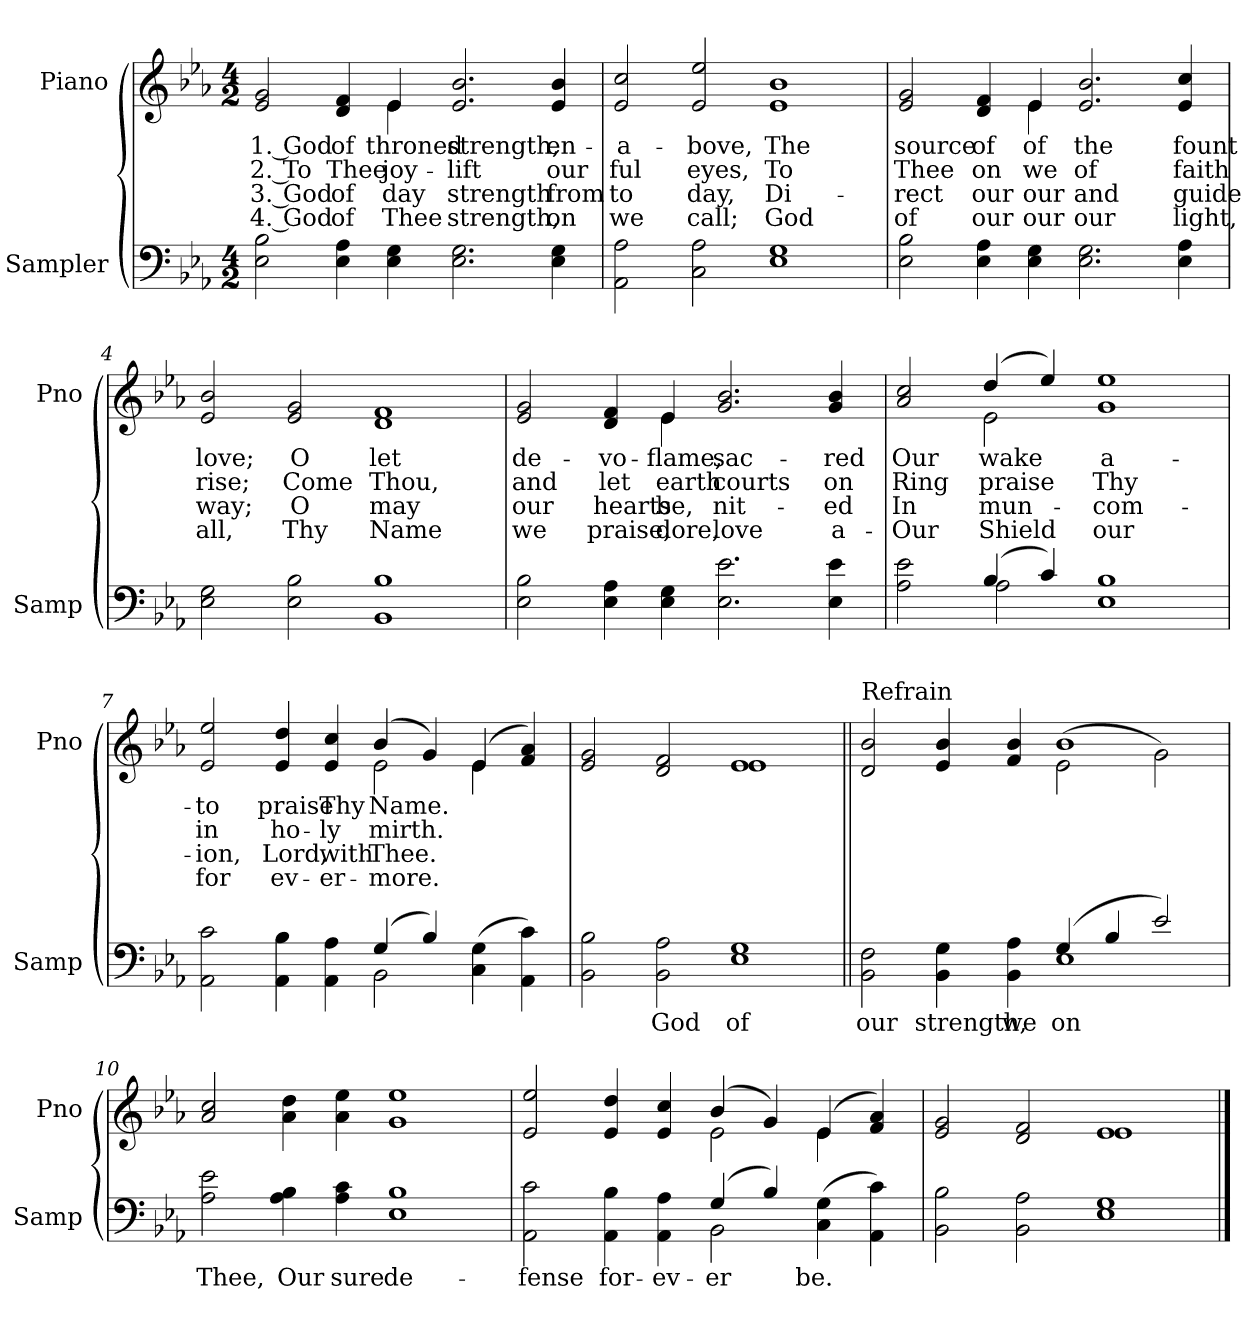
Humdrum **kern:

**kern	**text	**kern	**text	**text	**text	**text
*part2	*part2	*part1	*part1	*part1	*part1	*part1
*staff2	*staff2	*staff1	*staff1	*staff1	*staff1	*staff1
*I"Sampler	*	*I"Piano	*	*	*	*
*I'Samp	*	*I'Pno	*	*	*	*
*clefF4	*	*clefG2	*	*	*	*
*k[b-e-a-]	*	*k[b-e-a-]	*	*	*	*
*E-:	*	*E-:	*	*	*	*
*M4/2	*	*M4/2	*	*	*	*
=1	=1	=1	=1	=1	=1	=1
*	*	*^	*	*	*	*
2E-\ 2B-\	.	2e-/ 2g/	2.ryy	1. God	2. To	3. God	4. God
4E-\ 4A-\	.	4d/ 4f/	.	of	Thee	of	of
4E-\ 4G\	.	4e-/	4e-	-throned	joy-	day	Thee
2.E-\ 2.G\	.	2.e-/ 2.b-/	1ryy	strength,	lift	strength	strength,
4E-\ 4G\	.	4e-/ 4b-/	.	en-	our	from	on
*	*	*v	*v	*	*	*	*
=2	=2	=2	=2	=2	=2	=2
2AA-\ 2A-\	.	2e-/ 2cc/	a-	-ful	to	we
2C\ 2A-\	.	2e-/ 2ee-/	-bove,	eyes,	day,	call;
1E-\ 1G\	.	1e-/ 1b-/	The	To	Di-	God
=3	=3	=3	=3	=3	=3	=3
*	*	*^	*	*	*	*
2E-\ 2B-\	.	2e-/ 2g/	2.ryy	source	Thee	-rect	of
4E-\ 4A-\	.	4d/ 4f/	.	of	on	our	our
4E-\ 4G\	.	4e-/	4e-	of	we	our	our
2.E-\ 2.G\	.	2.e-/ 2.b-/	1ryy	the	of	and	our
4E-\ 4A-\	.	4e-/ 4cc/	.	fount	faith	guide	light,
*	*	*v	*v	*	*	*	*
=4	=4	=4	=4	=4	=4	=4
2E-\ 2G\	.	2e-/ 2b-/	love;	rise;	way;	all,
2E-\ 2B-\	.	2e-/ 2g/	O	Come	O	Thy
1BB-\ 1B-\	.	1d/ 1f/	let	Thou,	may	Name
=5	=5	=5	=5	=5	=5	=5
*	*	*^	*	*	*	*
2E-\ 2B-\	.	2e-/ 2g/	2.ryy	de-	and	our	we
4E-\ 4A-\	.	4d/ 4f/	.	-vo-	let	hearts	praise,
4E-\ 4G\	.	4e-/	4e-	flame,	earth	be,	-dore,
2.E-\ 2.e-\	.	2.g/ 2.b-/	1ryy	sac-	courts	-nit-	love
4E-\ 4e-\	.	4g/ 4b-/	.	-red	on	-ed	a-
=6	=6	=6	=6	=6	=6	=6	=6
*^	*	*	*	*	*	*	*
2A-\ 2e-\	2ryy	.	2a-/ 2cc/	2ryy	Our	Ring	In	Our
(4B-/	2A-	.	(4dd/	2e-	-wake	praise	-mun-	Shield
4c/)	.	.	4ee-/)	.	.	.	.	.
1E-/ 1B-/	1ryy	.	1g/ 1ee-/	1ryy	a-	Thy	com-	our
=7	=7	=7	=7	=7	=7	=7	=7	=7
2AA-\ 2c\	1ryy	.	2e-/ 2ee-/	1ryy	to	in	-ion,	for
4AA-\ 4B-\	.	.	4e-/ 4dd/	.	praise	ho-	Lord,	ev-
4AA-\ 4A-\	.	.	4e-/ 4cc/	.	Thy	-ly	with	-er-
(4G/	2BB-	.	(4b-/	2e-	Name.	mirth.	Thee.	-more.
4B-/)	.	.	4g/)	.	.	.	.	.
(4C\ 4G\	2ryy	.	(4e-/	4e-	.	.	.	.
4AA-\ 4c\)	.	.	4f/ 4a-/)	4ryy	.	.	.	.
*v	*v	*	*	*	*	*	*	*
=8	=8	=8	=8	=8	=8	=8	=8
2BB-\ 2B-\	.	2e-/ 2g/	1ryy	.	.	.	.
2BB-\ 2A-\	God	2d/ 2f/	.	.	.	.	.
1E-\ 1G\	of	1e-/	1e-	.	.	.	.
=9||	=9||	=9||	=9||	=9||	=9||	=9||	=9||
*^	*	*	*	*	*	*	*
!	!	!	!LO:TX:t=Refrain	!	!	!	!	!
2BB-\ 2F\	1ryy	our	2d 2b-	1ryy	.	.	.	.
4BB-\ 4G\	.	strength,	4e- 4b-	.	.	.	.	.
4BB-\ 4A-\	.	we	4f/ 4b-/	.	.	.	.	.
(4G/	1E-	on	(2e-\	1b-	.	.	.	.
4B-/	.	.	.	.	.	.	.	.
2e-/)	.	.	2g\)	.	.	.	.	.
*v	*v	*	*	*	*	*	*	*
*	*	*v	*v	*	*	*	*
=10	=10	=10	=10	=10	=10	=10
2A-\ 2e-\	Thee,	2a-/ 2cc/	.	.	.	.
4A-\ 4B-\	Our	4a-\ 4dd\	.	.	.	.
4A-\ 4c\	sure	4a-\ 4ee-\	.	.	.	.
1E-\ 1B-\	de-	1g\ 1ee-\	.	.	.	.
=11	=11	=11	=11	=11	=11	=11
*^	*	*^	*	*	*	*
2AA-\ 2c\	1ryy	-fense	2e-/ 2ee-/	1ryy	.	.	.	.
4AA-\ 4B-\	.	for-	4e-/ 4dd/	.	.	.	.	.
4AA-\ 4A-\	.	-ev-	4e-/ 4cc/	.	.	.	.	.
(4G/	2BB-	-er	(4b-/	2e-	.	.	.	.
4B-/)	.	.	4g/)	.	.	.	.	.
(4C\ 4G\	2ryy	be.	(4e-/	4e-	.	.	.	.
4AA-\ 4c\)	.	.	4f/ 4a-/)	4ryy	.	.	.	.
*v	*v	*	*	*	*	*	*	*
=12	=12	=12	=12	=12	=12	=12	=12
2BB-\ 2B-\	.	2e-/ 2g/	1ryy	.	.	.	.
2BB-\ 2A-\	.	2d/ 2f/	.	.	.	.	.
1E-\ 1G\	.	1e-/	1e-	.	.	.	.
*	*	*v	*v	*	*	*	*
==	==	==	==	==	==	==
*-	*-	*-	*-	*-	*-	*-
